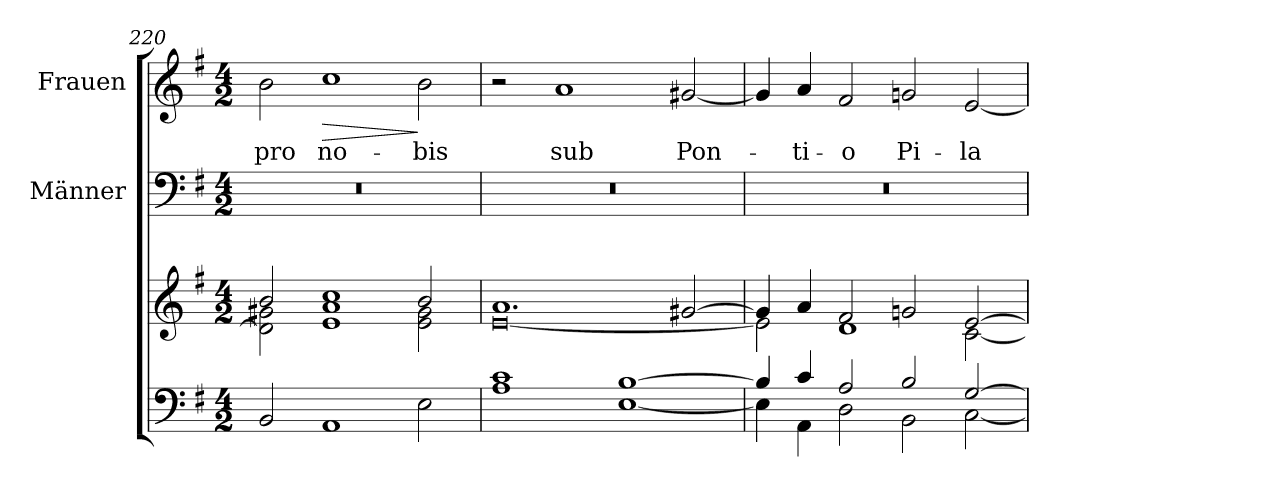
**kern	**kern	**kern	**kern	**text	**dynam
*part3	*part3	*part2	*part1	*part1	*part1
*staff4	*staff3	*staff2	*staff1	*staff1	*staff1
*	*	*I"Männer	*I"Frauen	*	*
!!LO:LB:g=z
*clefF4	*clefG2	*clefF4	*clefG2	*	*
*k[f#]	*k[f#]	*k[f#]	*k[f#]	*	*
*G:	*G:	*G:	*G:	*	*
*M4/2	*M4/2	*M4/2	*M4/2	*	*
=220	=220	=220	=220	=220	=220
*	*^	*	*	*	*
!	!	!	!	!	!LO:LY:b	!
2BB/	2b/	2d\] 2g#X\	0r	2b\	pro	.
!	!	!	!	!	!LO:LY:b	!LO:HP:b
1AA	1cc	1e 1a	.	1cc	no-	>
!	!	!	!	!	!LO:LY:b	!
2E\	2b/	2e\ 2g#\	.	2b\	-bis	]
=221	=221	=221	=221	=221	=221	=221
*^	*	*	*	*	*	*
1c	1A	1.a	[<0e	0r	2r	.	.
!	!	!	!	!	!	!LO:LY:b	!
.	.	.	.	.	1a	sub	.
[>1B	[<1E	.	.	.	.	.	.
!	!	!	!	!	!	!LO:LY:b	!
.	.	[>2g#X/	.	.	[2g#X/	Pon-	.
=222	=222	=222	=222	=222	=222	=222	=222
4B/]	4E\]	4g#/]	2e\]	0r	4g#/]	.	.
!	!	!	!	!	!	!LO:LY:b	!
4c/	4AA\	4a/	.	.	4a/	-ti-	.
!	!	!	!	!	!	!LO:LY:b	!
2A/	2D\	2f#/	1d	.	2f#/	-o	.
!	!	!	!	!	!	!LO:LY:b	!
2B/	2BB\	2gn/	.	.	2gn/	Pi-	.
!	!	!	!	!	!	!LO:LY:b	!
[>2G/	[<2C\	[>2e/	[<2c\	.	[2e/	-la-	.
*v	*v	*	*	*	*	*	*
*	*v	*v	*	*	*	*
=	=	=	=	=	=
*-	*-	*-	*-	*-	*-
